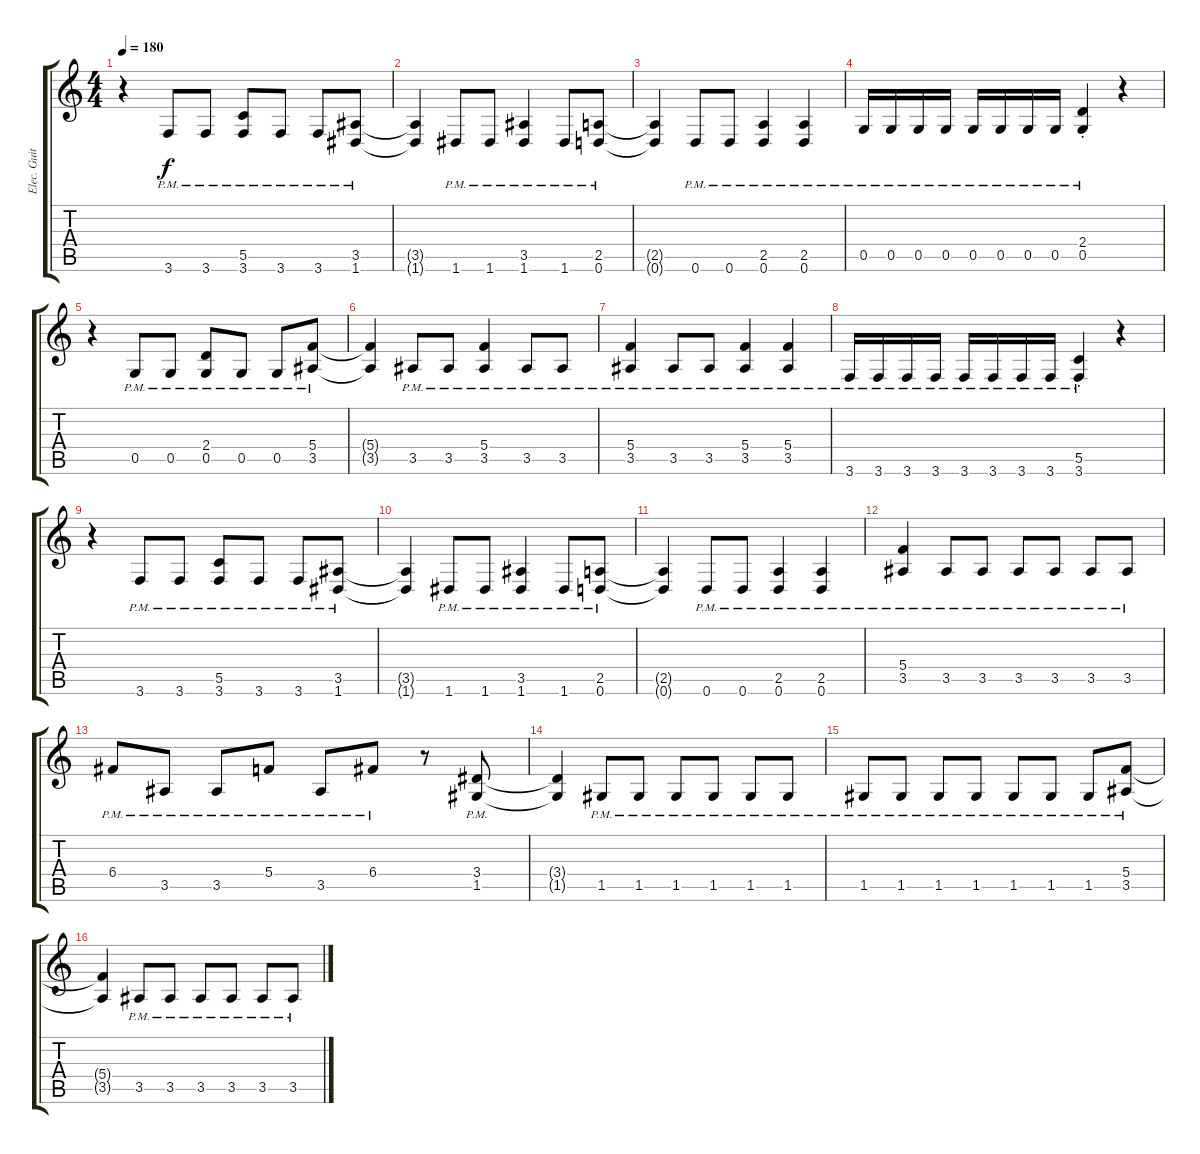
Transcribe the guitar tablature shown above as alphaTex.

\track ("Elec. Guitar 2" "Elec. Guit") {mute instrument distortionguitar}
\staff {score tabs}
\tuning (D4 A3 F3 C3 G2 D2) {hide}
\ts (4 4)
\tempo 180
\clef g2
\ks c
r.4{dy f} 3.6{pm}.8 3.6{pm}.8 (5.5 3.6{pm}).8 3.6{pm}.8 3.6{pm}.8 (3.5 1.6{pm}).8 |
(3.5{t} 1.6{t}).4 1.6{pm}.8 1.6{pm}.8 (3.5 1.6{pm}).4 1.6{pm}.8 (2.5{pm} 0.6).8 |
(2.5{t} 0.6{t}).4 0.6{pm}.8 0.6{pm}.8 (2.5 0.6{pm}).4 (2.5 0.6{pm}).4 |
0.5{pm}.16 0.5{pm}.16 0.5{pm}.16 0.5{pm}.16 0.5{pm}.16 0.5{pm}.16 0.5{pm}.16 0.5{pm}.16 (2.4{st} 0.5{pm}).4 r.4 |
r.4 0.5{pm}.8 0.5{pm}.8 (2.4 0.5{pm}).8 0.5{pm}.8 0.5{pm}.8 (5.4 3.5{pm}).8 |
(5.4{t} 3.5{t}).4 3.5{pm}.8 3.5{pm}.8 (5.4 3.5{pm}).4 3.5{pm}.8 3.5{pm}.8 |
(5.4 3.5{pm}).4 3.5{pm}.8 3.5{pm}.8 (5.4 3.5{pm}).4 (5.4 3.5{pm}).4 |
3.6{pm}.16 3.6{pm}.16 3.6{pm}.16 3.6{pm}.16 3.6{pm}.16 3.6{pm}.16 3.6{pm}.16 3.6{pm}.16 (5.5{st} 3.6{pm}).4 r.4 |
r.4 3.6{pm}.8 3.6{pm}.8 (5.5 3.6{pm}).8 3.6{pm}.8 3.6{pm}.8 (3.5 1.6{pm}).8 |
(3.5{t} 1.6{t}).4 1.6{pm}.8 1.6{pm}.8 (3.5 1.6{pm}).4 1.6{pm}.8 (2.5{pm} 0.6).8 |
(2.5{t} 0.6{t}).4 0.6{pm}.8 0.6{pm}.8 (2.5 0.6{pm}).4 (2.5 0.6{pm}).4 |
(5.4 3.5{pm}).4 3.5{pm}.8 3.5{pm}.8 3.5{pm}.8 3.5{pm}.8 3.5{pm}.8 3.5{pm}.8 |
6.4{pm}.8 3.5{pm}.8 3.5{pm}.8 5.4{pm}.8 3.5{pm}.8 6.4{pm}.8 r.8 (3.4{pm} 1.5).8 |
(3.4{t} 1.5{t}).4 1.5{pm}.8 1.5{pm}.8 1.5{pm}.8 1.5{pm}.8 1.5{pm}.8 1.5{pm}.8 |
1.5{pm}.8 1.5{pm}.8 1.5{pm}.8 1.5{pm}.8 1.5{pm}.8 1.5{pm}.8 1.5{pm}.8 (5.4 3.5{pm}).8 |
(5.4{t} 3.5{t}).4 3.5{pm}.8 3.5{pm}.8 3.5{pm}.8 3.5{pm}.8 3.5{pm}.8 3.5{pm}.8
